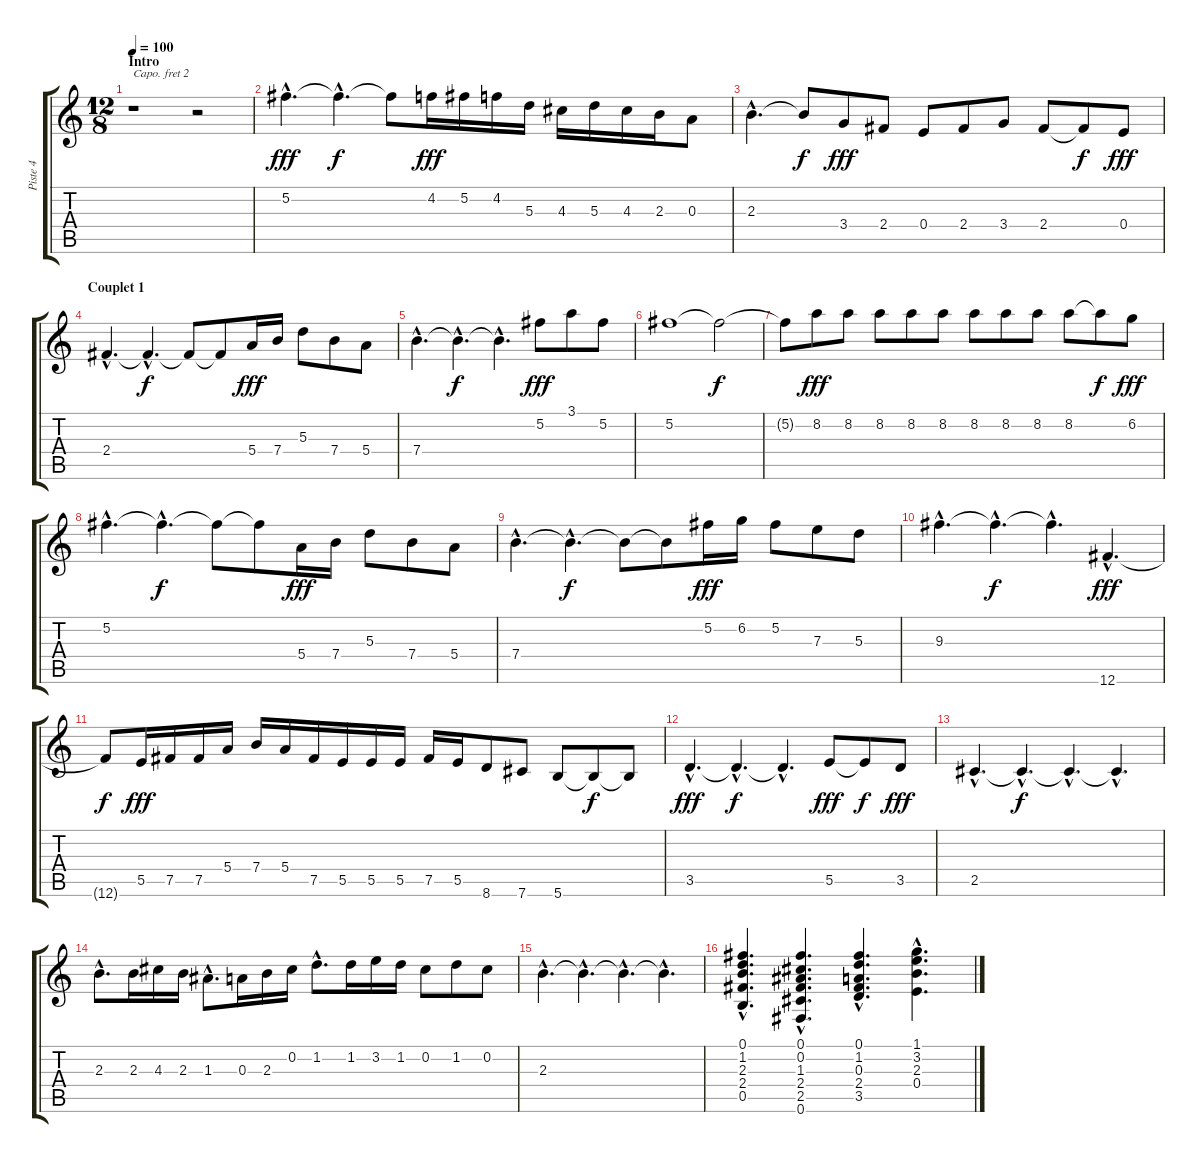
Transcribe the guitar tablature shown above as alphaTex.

\track ("Piste 4" "Piste 4") {instrument overdrivenguitar}
\staff {score tabs}
\capo 2
\tuning (E4 B3 G3 D3 A2 E2) {hide}
\ts (12 8)
\section ("" "Intro")
\tempo 100
\clef g2
\ks c
r.1{dy fff instrument overdrivenguitar} r.2 |
5.2{hac}.4{d} 5.2{hac t}.4{d dy f} 5.2{t}.8 4.2.16{dy fff} 5.2.16 4.2.16 5.3.16 4.3.16 5.3.16 4.3.16 2.3.16 0.3.8 |
2.3{hac}.4{d} 2.3{t}.8{dy f} 3.4.8{dy fff} 2.4.8 0.4.8 2.4.8 3.4.8 2.4.8 2.4{t}.8{dy f} 0.4.8{dy fff} |
\section ("" "Couplet 1")
2.4{hac}.4{d} 2.4{hac t}.4{d dy f} 2.4{t}.8 2.4{t}.8 5.4.16{dy fff} 7.4.16 5.3.8 7.4.8 5.4.8 |
7.4{hac}.4{d} 7.4{hac t}.4{d dy f} 7.4{hac t}.4{d} 5.2.8{dy fff} 3.1.8 5.2.8 |
5.2.1 5.2{t}.2{dy f} |
5.2{t}.8 8.2.8{dy fff} 8.2.8 8.2.8 8.2.8 8.2.8 8.2.8 8.2.8 8.2.8 8.2.8 8.2{t}.8{dy f} 6.2.8{dy fff} |
5.2{hac}.4{d} 5.2{hac t}.4{d dy f} 5.2{t}.8 5.2{t}.8 5.4.16{dy fff} 7.4.16 5.3.8 7.4.8 5.4.8 |
7.4{hac}.4{d} 7.4{hac t}.4{d dy f} 7.4{t}.8 7.4{t}.8 5.2.16{dy fff} 6.2.16 5.2.8 7.3.8 5.3.8 |
9.3{hac}.4{d} 9.3{hac t}.4{d dy f} 9.3{hac t}.4{d} 12.6{hac}.4{d dy fff} |
12.6{t}.8{dy f} 5.5.16{dy fff} 7.5.16 7.5.16 5.4.16 7.4.16 5.4.16 7.5.16 5.5.16 5.5.16 5.5.16 7.5.16 5.5.16 8.6.8 7.6.8 5.6.8 5.6{t}.8{dy f} 5.6{t}.8 |
3.5{hac}.4{d dy fff} 3.5{hac t}.4{d dy f} 3.5{hac t}.4{d} 5.5.8{dy fff} 5.5{t}.8{dy f} 3.5.8{dy fff} |
2.5{hac}.4{d} 2.5{hac t}.4{d dy f} 2.5{hac t}.4{d} 2.5{hac t}.4{d} |
2.3{hac}.8{d} 2.3.16 4.3.16 2.3.16 1.3{hac}.8{d} 0.3.16 2.3.16 0.2.16 1.2{hac}.8{d} 1.2.16 3.2.16 1.2.16 0.2.8 1.2.8 0.2.8 |
2.3{hac}.4{d} 2.3{hac t}.4{d} 2.3{hac t}.4{d} 2.3{hac t}.4{d} |
(0.1{hac} 1.2{hac} 2.3{hac} 2.4{hac} 0.5{hac}).4{d} (0.1{hac} 0.2{hac} 1.3{hac} 2.4{hac} 2.5{hac} 0.6{hac}).4{d} (0.1{hac} 1.2{hac} 0.3{hac} 2.4{hac} 3.5{hac}).4{d} (1.1{hac} 3.2{hac} 2.3{hac} 0.4{hac}).4{d}
